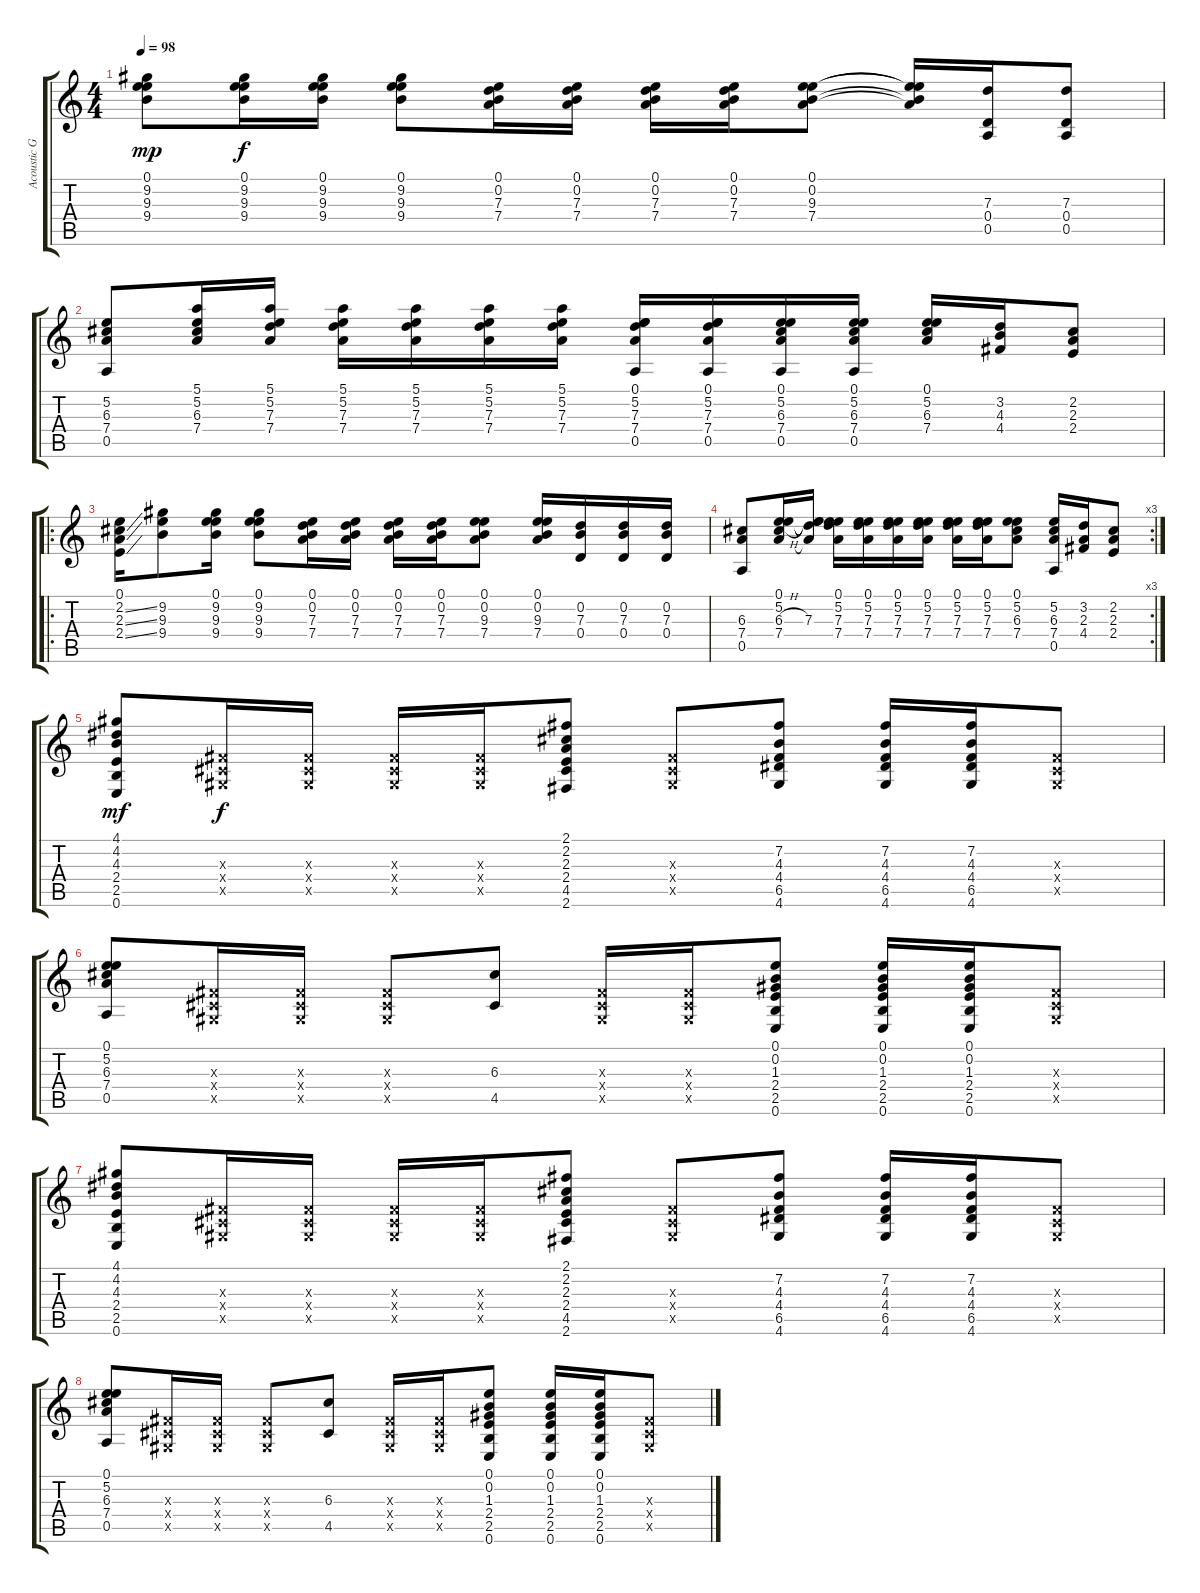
\track ("Acoustic Guitar" "Acoustic G") {instrument acousticguitarsteel}
\staff {score tabs}
\tuning (E4 B3 G3 D3 A2 E2) {hide}
\ts (4 4)
\tempo 98
\clef g2
\ks c
(0.1 9.2 9.3 9.4).8{dy mp} (0.1 9.2 9.3 9.4).16{dy f} (0.1 9.2 9.3 9.4).16 (0.1 9.2 9.3 9.4).8 (0.1 0.2 7.3 7.4).16 (0.1 0.2 7.3 7.4).16 (0.1 0.2 7.3 7.4).16 (0.1 0.2 7.3 7.4).16 (0.1 0.2 9.3 7.4).8 (0.1{t} 0.2{t} 9.3{t} 7.4{t}).16 (7.3 0.4 0.5).16 (7.3 0.4 0.5).8 |
(5.2 6.3 7.4 0.5).8 (5.1 5.2 6.3 7.4).16 (5.1 5.2 7.3 7.4).16 (5.1 5.2 7.3 7.4).16 (5.1 5.2 7.3 7.4).16 (5.1 5.2 7.3 7.4).16 (5.1 5.2 7.3 7.4).16 (0.1 5.2 7.3 7.4 0.5).16 (0.1 5.2 7.3 7.4 0.5).16 (0.1 5.2 6.3 7.4 0.5).16 (0.1 5.2 6.3 7.4 0.5).16 (0.1 5.2 6.3 7.4).16 (3.2 4.3 4.4).16 (2.2 2.3 2.4).8 |
\ro
(0.1 2.2{ss} 2.3{ss} 2.4{ss}).16 (9.2 9.3 9.4).8 (0.1 9.2 9.3 9.4).16 (0.1 9.2 9.3 9.4).8 (0.1 0.2 7.3 7.4).16 (0.1 0.2 7.3 7.4).16 (0.1 0.2 7.3 7.4).16 (0.1 0.2 7.3 7.4).16 (0.1 0.2 9.3 7.4).8 (0.1 0.2 9.3 7.4).16 (0.2 7.3 0.4).16 (0.2 7.3 0.4).16 (0.2 7.3 0.4).16 |
\rc 3
(6.3 7.4 0.5).8 (0.1 5.2 6.3{h} 7.4).16 (0.1{t} 5.2{t} 7.3 7.4{t}).16 (0.1 5.2 7.3 7.4).16 (0.1 5.2 7.3 7.4).16 (0.1 5.2 7.3 7.4).16 (0.1 5.2 7.3 7.4).16 (0.1 5.2 7.3 7.4).16 (0.1 5.2 7.3 7.4).16 (0.1 5.2 6.3 7.4).8 (5.2 6.3 7.4 0.5).16 (3.2 2.3 4.4).16 (2.2 2.3 2.4).8 |
(4.1 4.2 4.3 2.4 2.5 0.6).8{dy mf} (-1.3{x} -1.4{x} -1.5{x}).16{dy f} (-1.3{x} -1.4{x} -1.5{x}).16 (-1.3{x} -1.4{x} -1.5{x}).16 (-1.3{x} -1.4{x} -1.5{x}).16 (2.1 2.2 2.3 2.4 4.5 2.6).8 (-1.3{x} -1.4{x} -1.5{x}).8 (7.2 4.3 4.4 6.5 4.6).8 (7.2 4.3 4.4 6.5 4.6).16 (7.2 4.3 4.4 6.5 4.6).16 (-1.3{x} -1.4{x} -1.5{x}).8 |
(0.1 5.2 6.3 7.4 0.5).8 (-1.3{x} -1.4{x} -1.5{x}).16 (-1.3{x} -1.4{x} -1.5{x}).16 (-1.3{x} -1.4{x} -1.5{x}).8 (6.3 4.5).8 (-1.3{x} -1.4{x} -1.5{x}).16 (-1.3{x} -1.4{x} -1.5{x}).16 (0.1 0.2 1.3 2.4 2.5 0.6).8 (0.1 0.2 1.3 2.4 2.5 0.6).16 (0.1 0.2 1.3 2.4 2.5 0.6).16 (-1.3{x} -1.4{x} -1.5{x}).8 |
(4.1 4.2 4.3 2.4 2.5 0.6).8 (-1.3{x} -1.4{x} -1.5{x}).16 (-1.3{x} -1.4{x} -1.5{x}).16 (-1.3{x} -1.4{x} -1.5{x}).16 (-1.3{x} -1.4{x} -1.5{x}).16 (2.1 2.2 2.3 2.4 4.5 2.6).8 (-1.3{x} -1.4{x} -1.5{x}).8 (7.2 4.3 4.4 6.5 4.6).8 (7.2 4.3 4.4 6.5 4.6).16 (7.2 4.3 4.4 6.5 4.6).16 (-1.3{x} -1.4{x} -1.5{x}).8 |
(0.1 5.2 6.3 7.4 0.5).8 (-1.3{x} -1.4{x} -1.5{x}).16 (-1.3{x} -1.4{x} -1.5{x}).16 (-1.3{x} -1.4{x} -1.5{x}).8 (6.3 4.5).8 (-1.3{x} -1.4{x} -1.5{x}).16 (-1.3{x} -1.4{x} -1.5{x}).16 (0.1 0.2 1.3 2.4 2.5 0.6).8 (0.1 0.2 1.3 2.4 2.5 0.6).16 (0.1 0.2 1.3 2.4 2.5 0.6).16 (-1.3{x} -1.4{x} -1.5{x}).8
